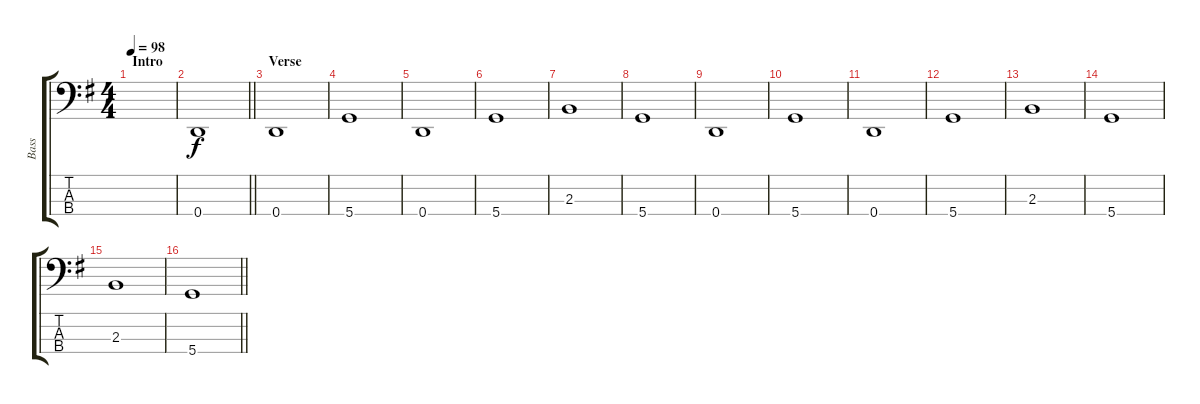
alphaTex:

\track ("Bass" "Bass") {instrument electricbassfinger}
\staff {score tabs}
\tuning (G2 D2 A1 D1) {hide}
\ts (4 4)
\section ("" "Intro")
\tempo 98
\clef f4
\ks g
|
\barLineRight lightlight
0.4.1 |
\section ("" "Verse")
0.4.1 |
5.4.1 |
0.4.1 |
5.4.1 |
2.3.1 |
5.4.1 |
0.4.1 |
5.4.1 |
0.4.1 |
5.4.1 |
2.3.1 |
5.4.1 |
2.3.1 |
\barLineRight lightlight
5.4.1
